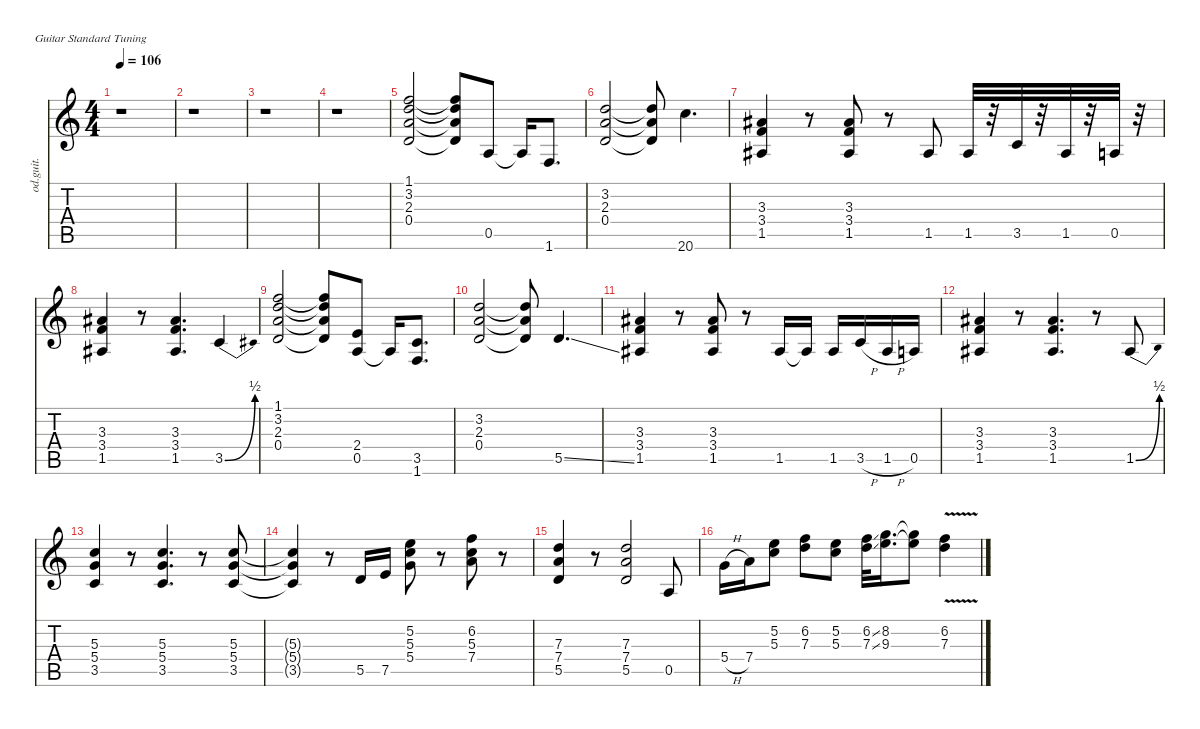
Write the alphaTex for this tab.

\defaultSystemsLayout 4
\hideDynamics
\bracketExtendMode nobrackets
\track ("Randy Rhoads (Base)" "od.guit.") {instrument overdrivenguitar}
\staff {score tabs}
\tuning (E4 B3 G3 D3 A2 E2)
\ts (4 4)
\tempo 106
\clef g2
\ks c
r.1{dy f} |
r.1 |
r.1 |
r.1 |
(1.1 3.2 2.3 0.4).2 (1.1{t} 3.2{t} 2.3{t} 0.4{t}).8 0.5.8 0.5{t}.16 1.6.8{d} |
(3.2 2.3 0.4).2 (3.2{t} 2.3{t} 0.4{t}).8 20.6.4{d} |
(3.3{acc #} 3.4 1.5{acc #}).4 r.8 (3.3{acc #} 3.4 1.5{acc #}).8 r.8 1.5{acc #}.8 1.5{acc #}.32 r.32 3.5.32 r.32 1.5{acc #}.32 r.32 0.5.32 r.32 |
(3.3{acc #} 3.4 1.5{acc #}).4 r.8 (3.3{acc #} 3.4 1.5{acc #}).4{d} 3.5{be (bend 0 0 30 2)}.4 |
(1.1 3.2 2.3 0.4).2 (1.1{t} 3.2{t} 2.3{t} 0.4{t}).8 (2.4 0.5).8 0.5{t}.16 (3.5 1.6).8{d} |
(3.2 2.3 0.4).2 (3.2{t} 2.3{t} 0.4{t}).8 5.5{ss}.4{d} |
(3.3{acc #} 3.4 1.5{acc #}).4 r.8 (3.3{acc #} 3.4 1.5{acc #}).8 r.8 1.5{acc #}.16 1.5{t acc #}.16 1.5{acc #}.16 3.5{h}.16 1.5{h acc #}.16 0.5.16 |
(3.3{acc #} 3.4 1.5{acc #}).4 r.8 (3.3{acc #} 3.4 1.5{acc #}).4{d} r.8 1.5{be (bend 0 0 30 2) acc #}.8 |
(5.3 5.4 3.5).4 r.8 (5.3 5.4 3.5).4{d} r.8 (5.3 5.4 3.5).8 |
(5.3{t} 5.4{t} 3.5{t}).4 r.8 5.5.16 7.5.16 (5.2 5.3 5.4).8 r.8 (6.2 5.3 7.4).8 r.8 |
(7.3 7.4 5.5).4 r.8 (7.3 7.4 5.5).2 0.5.8 |
5.4{h}.16 7.4.16 (5.2 5.3).8 (6.2 7.3).8 (5.2 5.3).8 (6.2{ss} 7.3{ss}).32 (8.2 9.3).16{d} (8.2{t} 9.3{t}).8 (6.2{v} 7.3{v}).4
